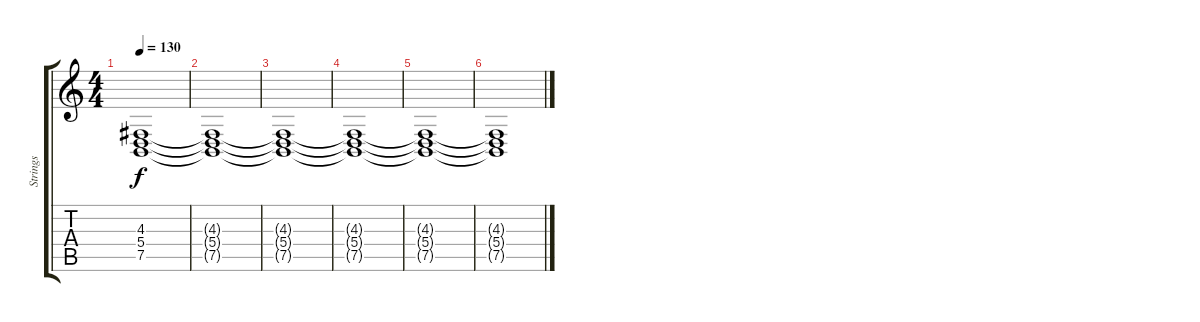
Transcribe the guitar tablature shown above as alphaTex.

\track ("Strings" "Strings") {instrument stringensemble1}
\staff {score tabs}
\tuning (B3 Gb3 D3 A2 E2 B1) {hide}
\ts (4 4)
\tempo 130
\clef g2
\ks c
(4.3{t} 5.4{t} 7.5{t}).1{dy f} |
(4.3{t} 5.4{t} 7.5{t}).1 |
(4.3{t} 5.4{t} 7.5{t}).1{volume 0} |
(4.3{t} 5.4{t} 7.5{t}).1 |
(4.3{t} 5.4{t} 7.5{t}).1 |
(4.3{t} 5.4{t} 7.5{t}).1
